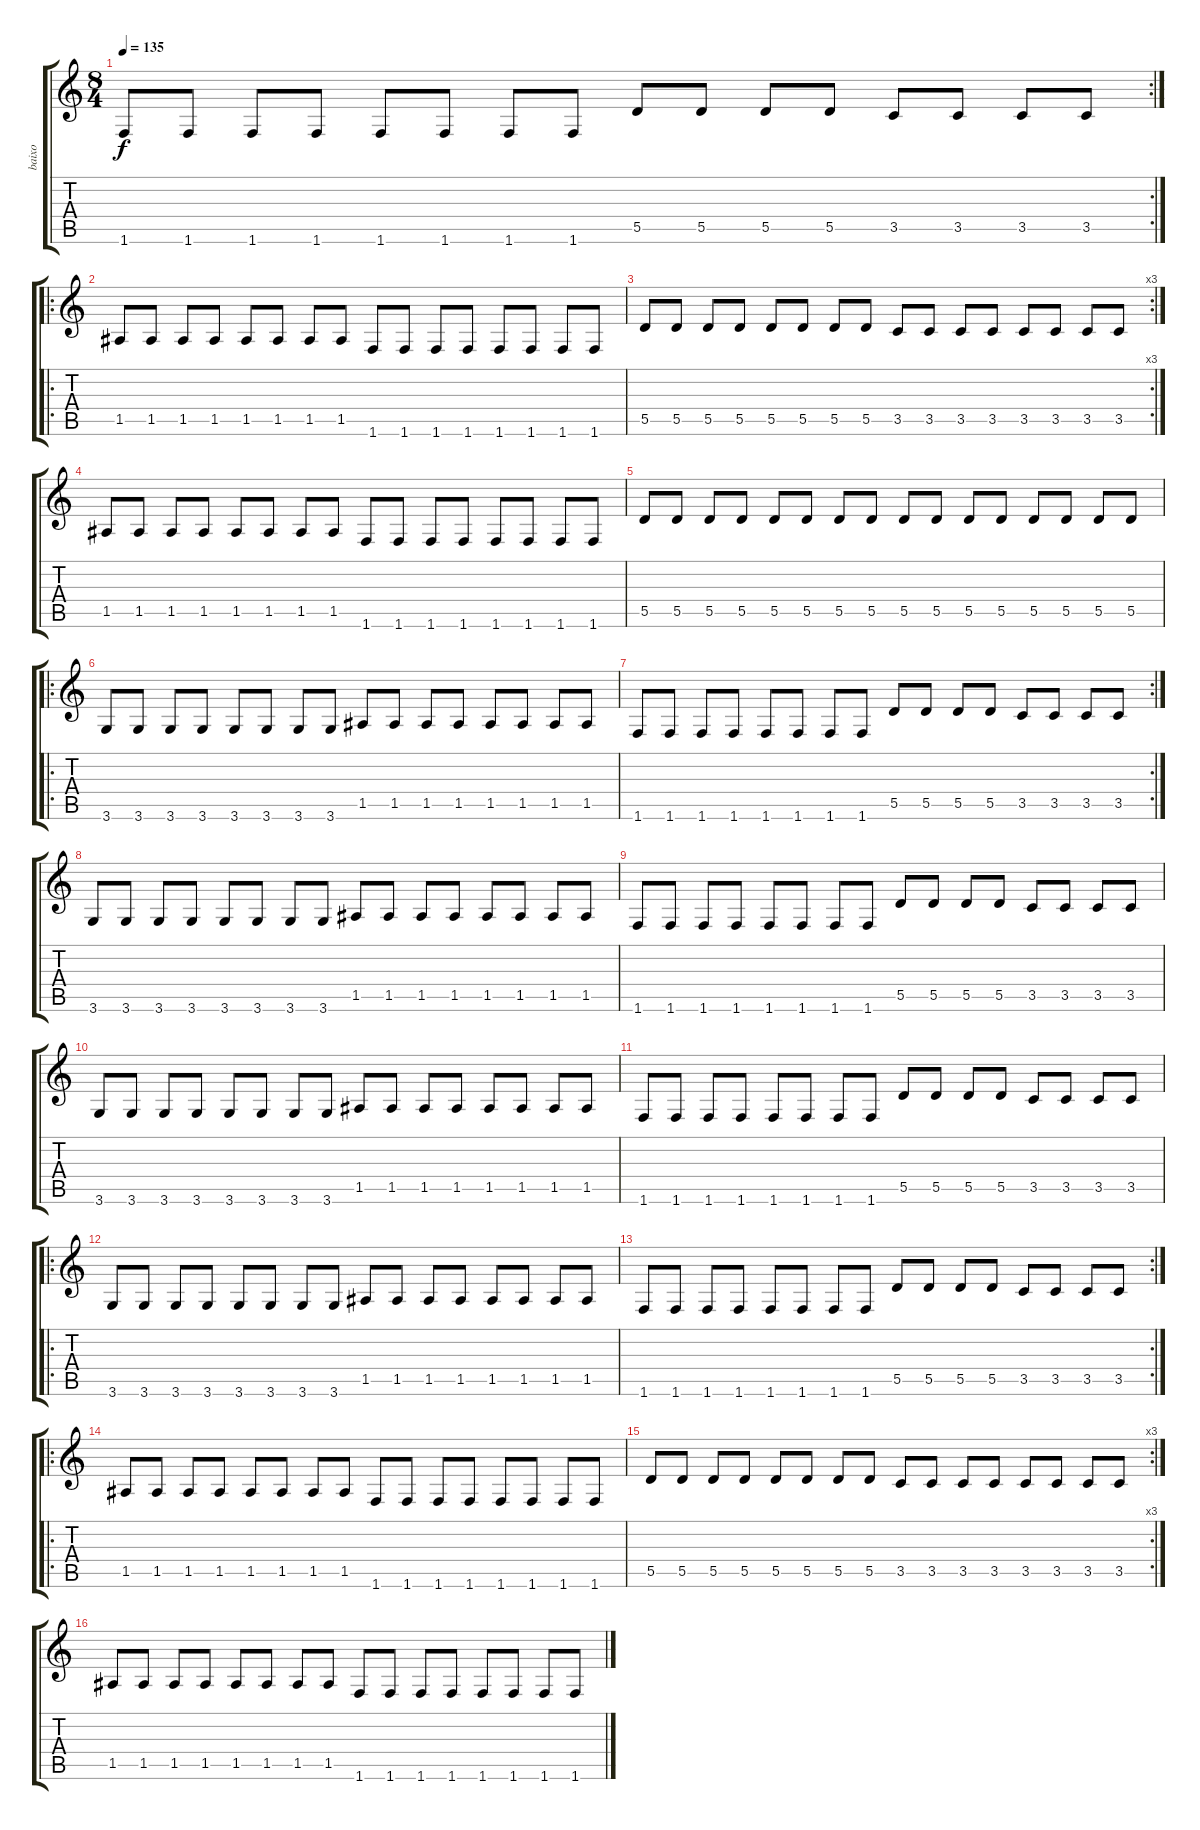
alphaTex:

\track ("baixo" "baixo") {instrument electricbassfinger}
\staff {score tabs}
\tuning (E4 B3 G3 D3 A2 E2) {hide}
\rc 2
\ts (8 4)
\tempo 135
\clef g2
\ks c
1.6.8{dy f} 1.6.8 1.6.8 1.6.8 1.6.8 1.6.8 1.6.8 1.6.8 5.5.8 5.5.8 5.5.8 5.5.8 3.5.8 3.5.8 3.5.8 3.5.8 |
\ro
1.5.8 1.5.8 1.5.8 1.5.8 1.5.8 1.5.8 1.5.8 1.5.8 1.6.8 1.6.8 1.6.8 1.6.8 1.6.8 1.6.8 1.6.8 1.6.8 |
\rc 3
5.5.8 5.5.8 5.5.8 5.5.8 5.5.8 5.5.8 5.5.8 5.5.8 3.5.8 3.5.8 3.5.8 3.5.8 3.5.8 3.5.8 3.5.8 3.5.8 |
1.5.8 1.5.8 1.5.8 1.5.8 1.5.8 1.5.8 1.5.8 1.5.8 1.6.8 1.6.8 1.6.8 1.6.8 1.6.8 1.6.8 1.6.8 1.6.8 |
5.5.8 5.5.8 5.5.8 5.5.8 5.5.8 5.5.8 5.5.8 5.5.8 5.5.8 5.5.8 5.5.8 5.5.8 5.5.8 5.5.8 5.5.8 5.5.8 |
\ro
3.6.8 3.6.8 3.6.8 3.6.8 3.6.8 3.6.8 3.6.8 3.6.8 1.5.8 1.5.8 1.5.8 1.5.8 1.5.8 1.5.8 1.5.8 1.5.8 |
\rc 2
1.6.8 1.6.8 1.6.8 1.6.8 1.6.8 1.6.8 1.6.8 1.6.8 5.5.8 5.5.8 5.5.8 5.5.8 3.5.8 3.5.8 3.5.8 3.5.8 |
3.6.8 3.6.8 3.6.8 3.6.8 3.6.8 3.6.8 3.6.8 3.6.8 1.5.8 1.5.8 1.5.8 1.5.8 1.5.8 1.5.8 1.5.8 1.5.8 |
1.6.8 1.6.8 1.6.8 1.6.8 1.6.8 1.6.8 1.6.8 1.6.8 5.5.8 5.5.8 5.5.8 5.5.8 3.5.8 3.5.8 3.5.8 3.5.8 |
3.6.8 3.6.8 3.6.8 3.6.8 3.6.8 3.6.8 3.6.8 3.6.8 1.5.8 1.5.8 1.5.8 1.5.8 1.5.8 1.5.8 1.5.8 1.5.8 |
1.6.8 1.6.8 1.6.8 1.6.8 1.6.8 1.6.8 1.6.8 1.6.8 5.5.8 5.5.8 5.5.8 5.5.8 3.5.8 3.5.8 3.5.8 3.5.8 |
\ro
3.6.8 3.6.8 3.6.8 3.6.8 3.6.8 3.6.8 3.6.8 3.6.8 1.5.8 1.5.8 1.5.8 1.5.8 1.5.8 1.5.8 1.5.8 1.5.8 |
\rc 2
1.6.8 1.6.8 1.6.8 1.6.8 1.6.8 1.6.8 1.6.8 1.6.8 5.5.8 5.5.8 5.5.8 5.5.8 3.5.8 3.5.8 3.5.8 3.5.8 |
\ro
1.5.8 1.5.8 1.5.8 1.5.8 1.5.8 1.5.8 1.5.8 1.5.8 1.6.8 1.6.8 1.6.8 1.6.8 1.6.8 1.6.8 1.6.8 1.6.8 |
\rc 3
5.5.8 5.5.8 5.5.8 5.5.8 5.5.8 5.5.8 5.5.8 5.5.8 3.5.8 3.5.8 3.5.8 3.5.8 3.5.8 3.5.8 3.5.8 3.5.8 |
1.5.8 1.5.8 1.5.8 1.5.8 1.5.8 1.5.8 1.5.8 1.5.8 1.6.8 1.6.8 1.6.8 1.6.8 1.6.8 1.6.8 1.6.8 1.6.8
